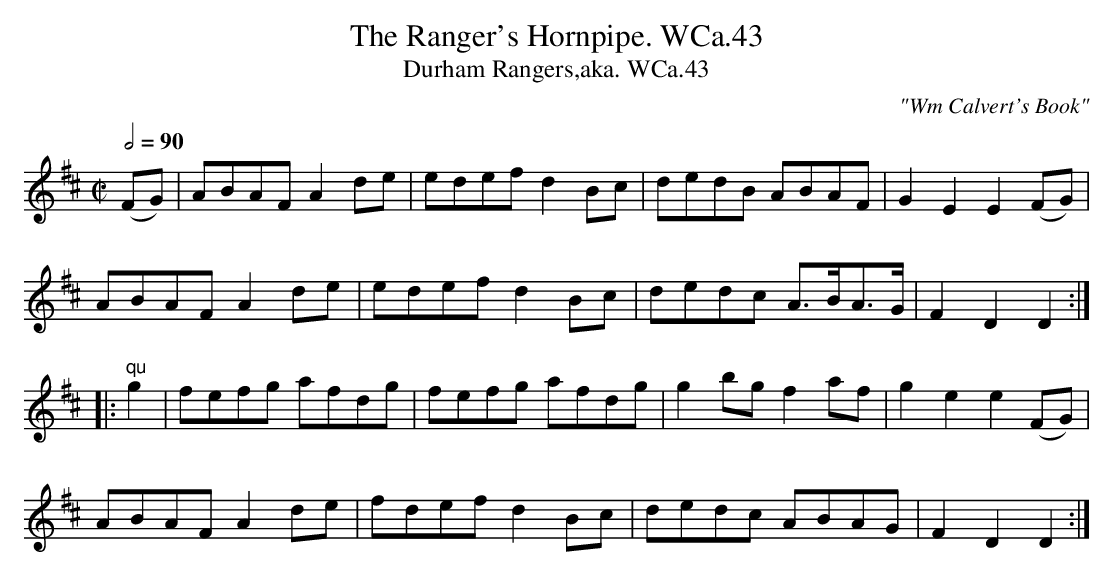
X:1
T:Ranger's Hornpipe. WCa.43, The
T:Durham Rangers,aka. WCa.43
M:C|
L:1/8
Q:1/2=90
C:"Wm Calvert's Book"
K:D
(FG)|ABAFA2de|edefd2Bc|dedB ABAF|G2E2E2(FG)|
ABAFA2de|edefd2Bc|dedc A>BA>G|F2D2D2:|
|:"^qu"g2|fefg afdg|fefg afdg|g2bgf2af|g2e2e2(FG)|
ABAFA2de|fdefd2Bc|dedc ABAG|F2D2D2:|
